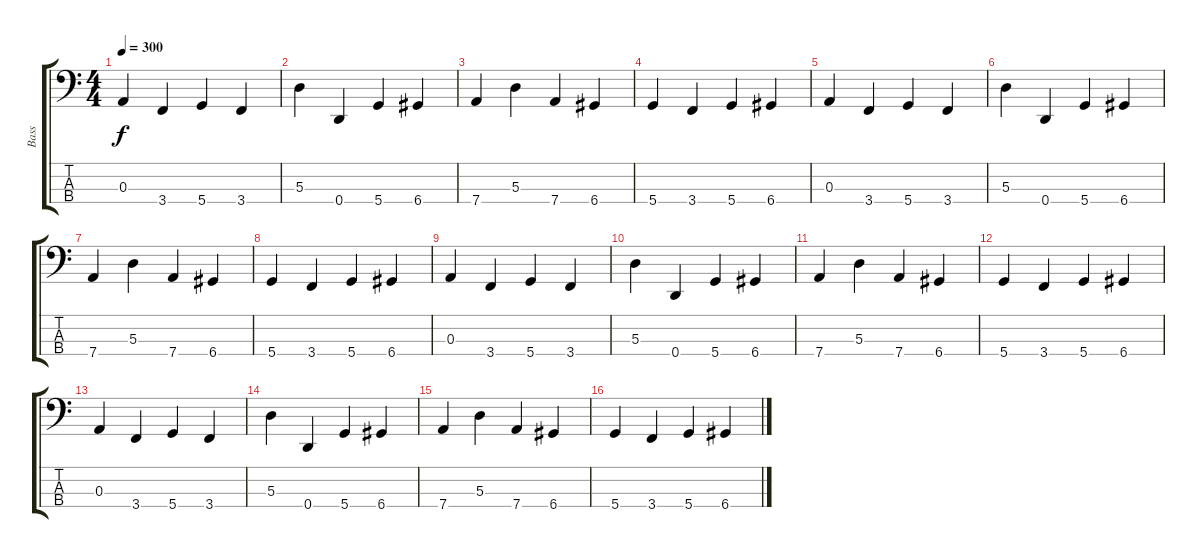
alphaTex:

\track ("Bass" "Bass") {instrument electricbassfinger}
\staff {score tabs}
\tuning (G2 D2 A1 D1) {hide}
\ts (4 4)
\tempo 300
\clef f4
\ks c
0.3.4{dy f} 3.4.4 5.4.4 3.4.4 |
5.3.4 0.4.4 5.4.4 6.4.4 |
7.4.4 5.3.4 7.4.4 6.4.4 |
5.4.4 3.4.4 5.4.4 6.4.4 |
0.3.4 3.4.4 5.4.4 3.4.4 |
5.3.4 0.4.4 5.4.4 6.4.4 |
7.4.4 5.3.4 7.4.4 6.4.4 |
5.4.4 3.4.4 5.4.4 6.4.4 |
0.3.4 3.4.4 5.4.4 3.4.4 |
5.3.4 0.4.4 5.4.4 6.4.4 |
7.4.4 5.3.4 7.4.4 6.4.4 |
5.4.4 3.4.4 5.4.4 6.4.4 |
0.3.4 3.4.4 5.4.4 3.4.4 |
5.3.4 0.4.4 5.4.4 6.4.4 |
7.4.4 5.3.4 7.4.4 6.4.4 |
5.4.4 3.4.4 5.4.4 6.4.4
